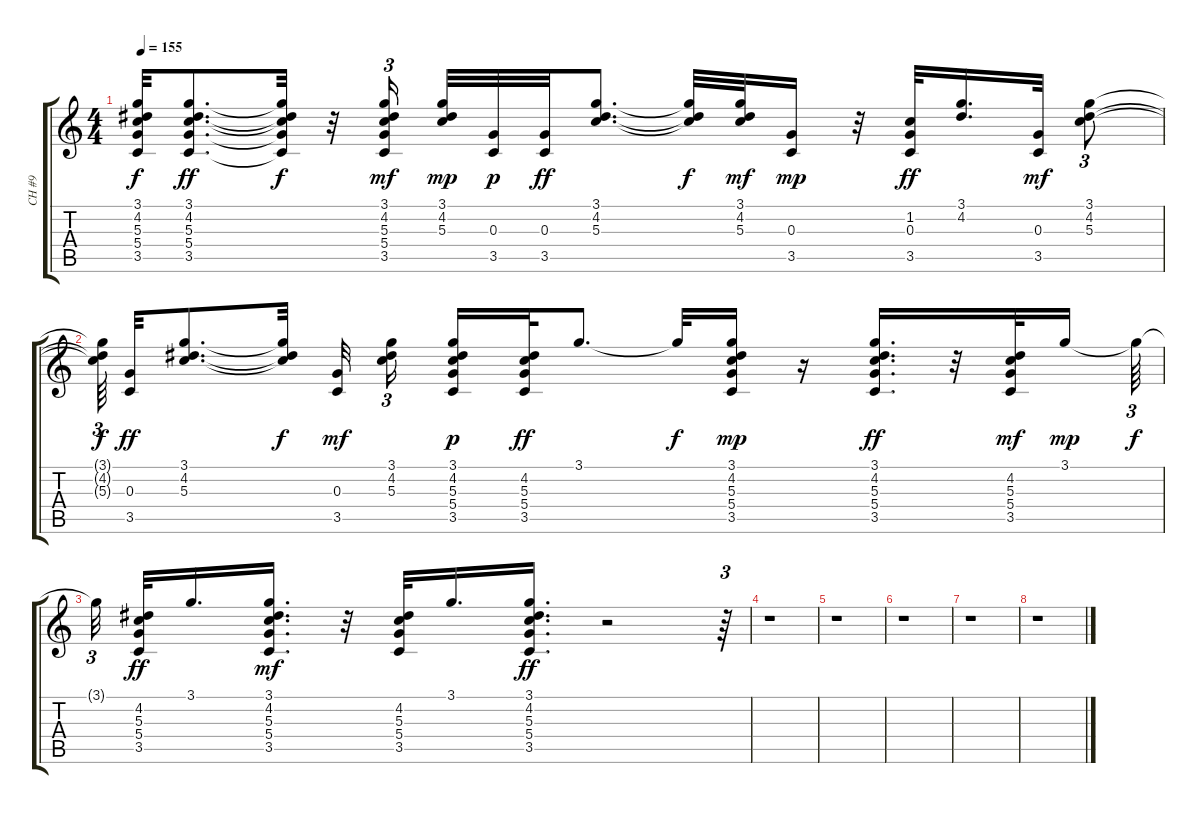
\track ("CH #9" "CH #9") {instrument acousticguitarsteel}
\staff {score tabs}
\tuning (E4 B3 G3 D3 A2 E2) {hide}
\ts (4 4)
\tempo 155
\clef g2
\ks c
(3.1{t} 4.2{t} 5.3{t} 5.4{t} 3.5{t}).32{dy f} (3.1 4.2 5.3 5.4 3.5).8{d dy ff} (3.1{t} 4.2{t} 5.3{t} 5.4{t} 3.5{t}).32{dy f} r.32 (3.1 4.2 5.3 5.4 3.5).16{tu (3 2) dy mf beam splitsecondary} (3.1 4.2 5.3).32{dy mp} (0.3 3.5).32{dy p} (0.3 3.5).32{dy ff} (3.1 4.2 5.3).8{d} (3.1{t} 4.2{t} 5.3{t}).32{dy f} (3.1 4.2 5.3).32{dy mf} (0.3 3.5).16{dy mp} r.32 (1.2 0.3 3.5).32{dy ff} (3.1 4.2).16{d} (0.3 3.5).32{dy mf} (3.1 4.2 5.3).8{tu (3 2)} |
(3.1{t} 4.2{t} 5.3{t}).64{tu (3 2) dy f beam splitsecondary} (0.3 3.5).32{dy ff} (3.1 4.2 5.3).8{d} (3.1{t} 4.2{t} 5.3{t}).32{dy f} (0.3 3.5).32{dy mf beam splitsecondary} (3.1 4.2 5.3).16{tu (3 2) beam splitsecondary} (3.1 4.2 5.3 5.4 3.5).16{dy p} (4.2 5.3 5.4 3.5).32{dy ff} 3.1.8{d} 3.1{t}.32{dy f} (3.1 4.2 5.3 5.4 3.5).16{dy mp} r.16 (3.1 4.2 5.3 5.4 3.5).16{d dy ff} r.32 (4.2 5.3 5.4 3.5).32{dy mf} 3.1.16{dy mp beam splitsecondary} 3.1{t}.64{tu (3 2) dy f} |
3.1{t}.32{tu (3 2) beam splitsecondary} (4.2 5.3 5.4 3.5).32{dy ff} 3.1.16{d} (3.1 4.2 5.3 5.4 3.5).16{d dy mf} r.32 (4.2 5.3 5.4 3.5).32 3.1.16{d} (3.1 4.2 5.3 5.4 3.5).16{d dy ff} r.2 r.64{tu (3 2)} |
r.1 |
r.1 |
r.1 |
r.1 |
r.1
